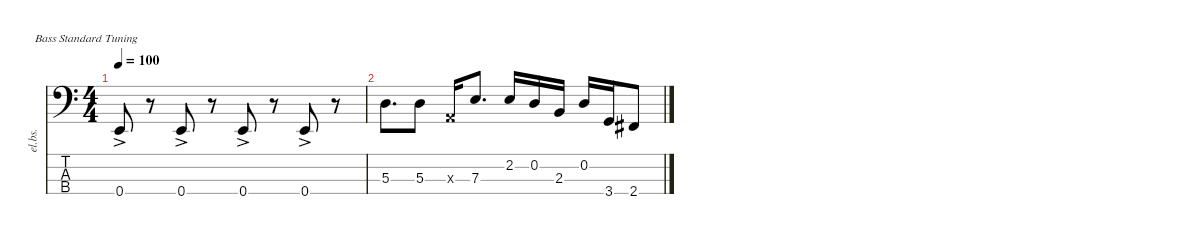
\defaultSystemsLayout 4
\hideDynamics
\bracketExtendMode nobrackets
\otherSystemsTrackNameOrientation horizontal
\track ("Basse" "el.bs.") {instrument electricbassfinger}
\staff {score tabs}
\tuning (G2 D2 A1 E1)
\ts (4 4)
\tempo 100
\clef f4
\ks c
0.4{ac}.8{dy mf} r.8 0.4{ac}.8 r.8 0.4{ac}.8 r.8 0.4{ac}.8 r.8 |
5.3.8{d dy f} 5.3.8 0.3{x}.16 7.3.8{d} 2.2.16 0.2.16 2.3.16 0.2.16 3.4.16 2.4{acc #}.8
